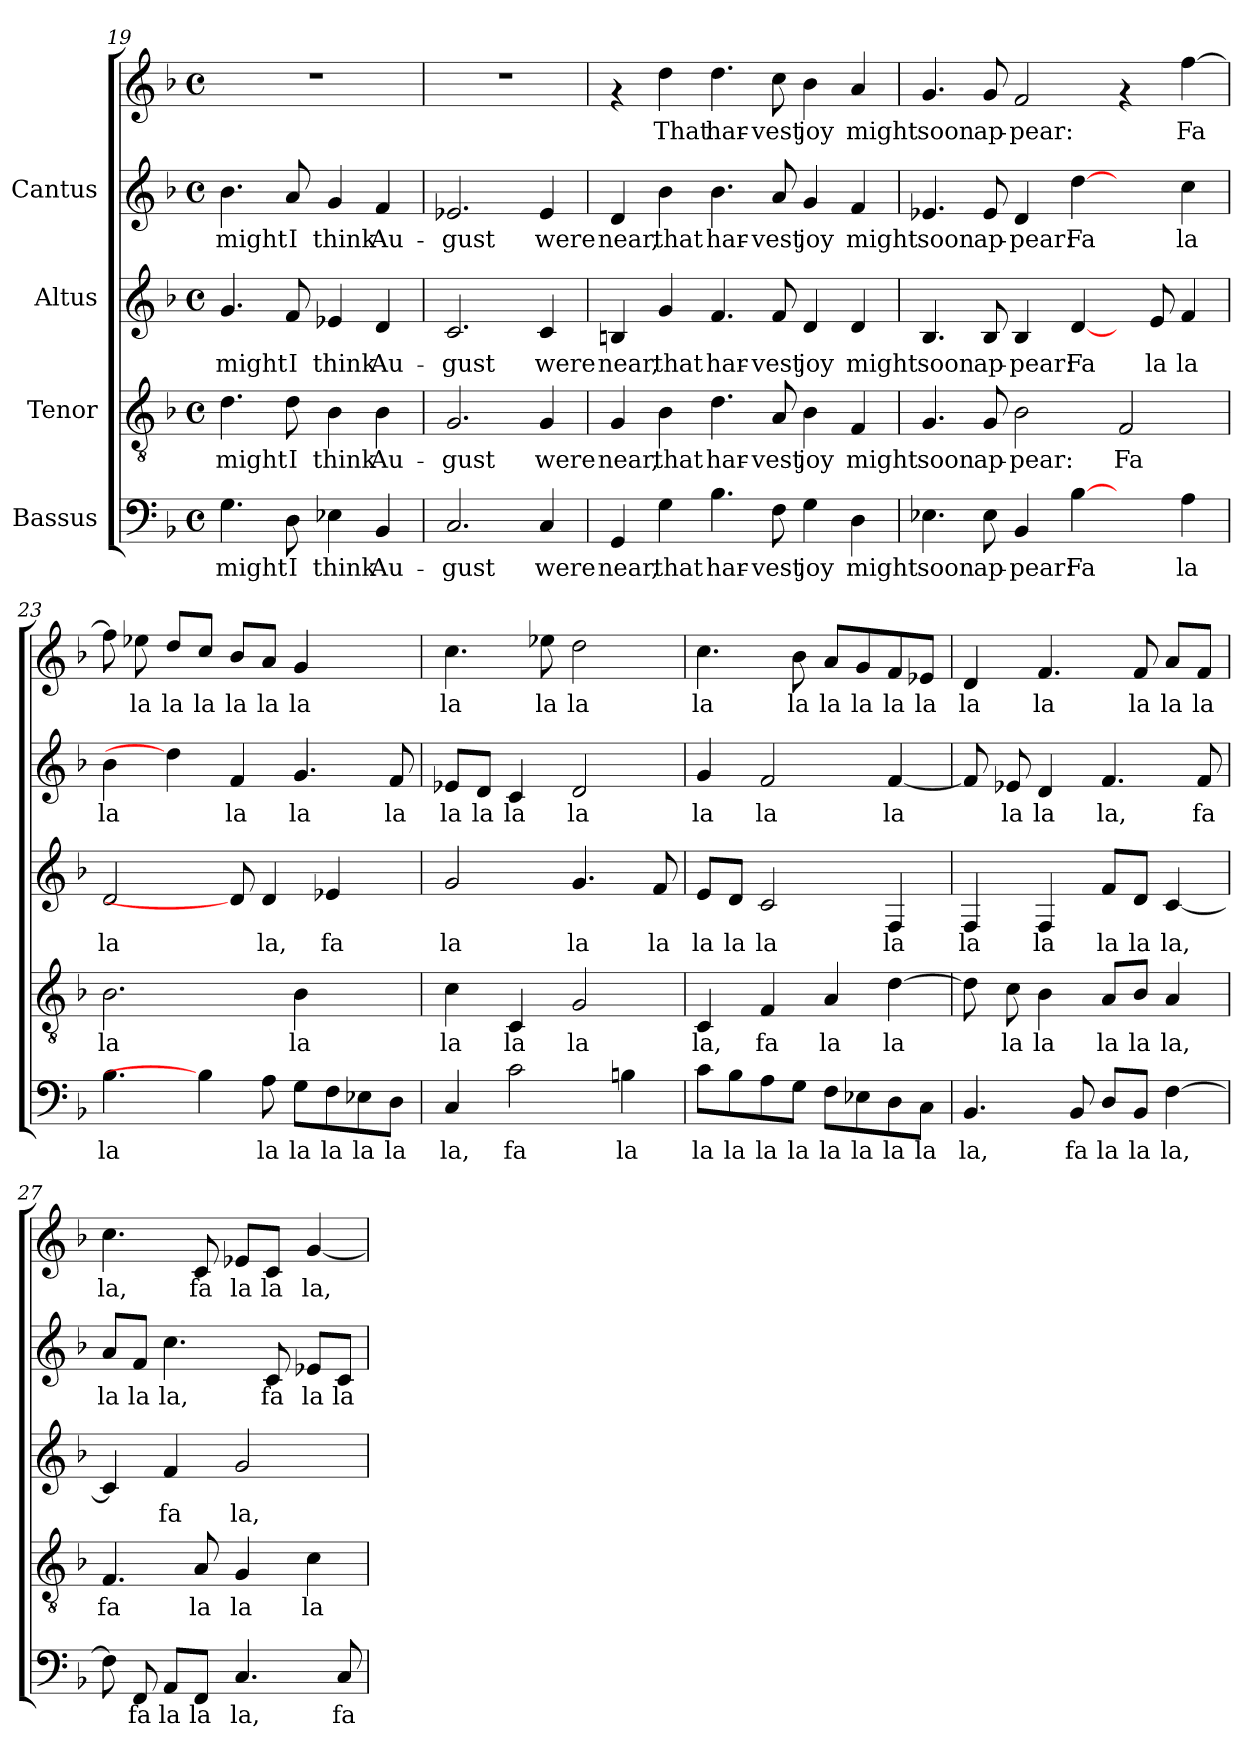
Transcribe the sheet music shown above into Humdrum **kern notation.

**kern	**text	**kern	**text	**kern	**text	**kern	**text	**kern	**text
*part4	*part4	*part3	*part3	*part2	*part2	*part1	*part1	*part1	*part1
*staff5	*staff5	*staff4	*staff4	*staff3	*staff3	*staff2	*staff2	*staff1	*staff1
*I"Bassus	*	*I"Tenor	*	*I"Altus	*	*I"Cantus	*	*	*
*clefF4	*	*clefGv2	*	*clefG2	*	*clefG2	*	*clefG2	*
*k[b-]	*	*k[b-]	*	*k[b-]	*	*k[b-]	*	*k[b-]	*
*F:	*	*F:	*	*F:	*	*F:	*	*F:	*
*M4/4	*	*M4/4	*	*M4/4	*	*M4/4	*	*M4/4	*
*met(c)	*	*met(c)	*	*met(c)	*	*met(c)	*	*met(c)	*
=19	=19	=19	=19	=19	=19	=19	=19	=19	=19
!	!LO:LY:b:cj	!	!LO:LY:b:cj	!	!LO:LY:b:cj	!	!LO:LY:b:cj	!	!
4.G\	might	4.d\	might	4.g/	might	4.b-\	might	1r	.
!	!LO:LY:b:cj	!	!LO:LY:b:cj	!	!LO:LY:b:cj	!	!LO:LY:b:cj	!	!
8D\	I	8d\	I	8f/	I	8a/	I	.	.
!	!LO:LY:b:cj	!	!LO:LY:b:cj	!	!LO:LY:b:cj	!	!LO:LY:b:cj	!	!
4E-X\	think	4B-\	think	4e-X/	think	4g/	think	.	.
!	!LO:LY:b:cj	!	!LO:LY:b:cj	!	!LO:LY:b:cj	!	!LO:LY:b:cj	!	!
4BB-/	Au-	4B-\	Au-	4d/	Au-	4f/	Au-	.	.
!!LO:LB:g=z
=20	=20	=20	=20	=20	=20	=20	=20	=20	=20
!	!LO:LY:b:cj	!	!LO:LY:b:cj	!	!LO:LY:b:cj	!	!LO:LY:b:cj	!	!
2.C/	-gust	2.G/	-gust	2.c/	-gust	2.e-X/	-gust	1r	.
!	!LO:LY:b:cj	!	!LO:LY:b:cj	!	!LO:LY:b:cj	!	!LO:LY:b:cj	!	!
4C/	were	4G/	were	4c/	were	4e-/	were	.	.
=21	=21	=21	=21	=21	=21	=21	=21	=21	=21
!	!LO:LY:b:cj	!	!LO:LY:b:cj	!	!LO:LY:b:cj	!	!LO:LY:b:cj	!	!
4GG/	near,	4G/	near,	4Bn/	near,	4d/	near,	4rf	.
!	!LO:LY:b:cj	!	!LO:LY:b:cj	!	!LO:LY:b:cj	!	!LO:LY:b:cj	!	!LO:LY:b:cj
4G\	that	4B-\	that	4g/	that	4b-\	that	4dd\	That
!	!LO:LY:b:cj	!	!LO:LY:b:cj	!	!LO:LY:b:cj	!	!LO:LY:b:cj	!	!LO:LY:b:cj
4.B-\	har-	4.d\	har-	4.f/	har-	4.b-\	har-	4.dd\	har-
!	!LO:LY:b:cj	!	!LO:LY:b:cj	!	!LO:LY:b:cj	!	!LO:LY:b:cj	!	!LO:LY:b:cj
8F\	-vest	8A/	-vest	8f/	-vest	8a/	-vest	8cc\	-vest
!	!LO:LY:b:cj	!	!LO:LY:b:cj	!	!LO:LY:b:cj	!	!LO:LY:b:cj	!	!LO:LY:b:cj
4G\	joy	4B-\	joy	4d/	joy	4g/	joy	4b-\	joy
!	!LO:LY:b:cj	!	!LO:LY:b:cj	!	!LO:LY:b:cj	!	!LO:LY:b:cj	!	!LO:LY:b:cj
4D\	might	4F/	might	4d/	might	4f/	might	4a/	might
=22	=22	=22	=22	=22	=22	=22	=22	=22	=22
!	!LO:LY:b:cj	!	!LO:LY:b:cj	!	!LO:LY:b:cj	!	!LO:LY:b:cj	!	!LO:LY:b:cj
4.E-X\	soon	4.G/	soon	4.B-/	soon	4.e-X/	soon	4.g/	soon
!	!LO:LY:b:cj	!	!LO:LY:b:cj	!	!LO:LY:b:cj	!	!LO:LY:b:cj	!	!LO:LY:b:cj
8E-\	ap-	8G/	ap-	8B-/	ap-	8e-/	ap-	8g/	ap-
!	!LO:LY:b:cj	!	!LO:LY:b:cj	!	!LO:LY:b:cj	!	!LO:LY:b:cj	!	!LO:LY:b:cj
4BB-/	-pear:	2B-\	-pear:	4B-/	-pear:	4d/	-pear:	2f/	-pear:
!	!LO:LY:b:cj	!	!	!	!LO:LY:b:cj	!	!LO:LY:b:cj	!	!
[4B-\	Fa	.	.	[4d/	Fa	[4dd\	Fa	.	.
!	!	!	!LO:LY:b:cj	!	!	!	!	!	!
4ryy	.	2F/	Fa	8ryy	.	4ryy	.	4rf	.
!	!	!	!	!	!LO:LY:b:cj	!	!	!	!
.	.	.	.	8e/	la	.	.	.	.
!	!LO:LY:b:cj	!	!	!	!LO:LY:b:cj	!	!LO:LY:b:cj	!	!LO:LY:b:cj
4A\	la	.	.	4f/	la	4cc\	la	[>4ff\	Fa
!!LO:PB:g=z
=23	=23	=23	=23	=23	=23	=23	=23	=23	=23
!	!LO:LY:b:cj	!	!LO:LY:b:cj	!	!LO:LY:b:cj	!	!LO:LY:b:cj	!	!LO:LY:b:cj
4.B-\	la	2.B-\	la	2d/	la	4b-\	la	8ff\]	.
!	!	!	!	!	!	!	!	!	!LO:LY:b:cj
.	.	.	.	.	.	.	.	8ee-X\	la
!	!	!	!	!	!	!	!	!	!LO:LY:b:cj
.	.	.	.	.	.	4dd\]	.	8dd/L	la
!	!	!	!	!	!	!	!	!	!LO:LY:b:cj
4B-\]	.	.	.	.	.	.	.	8cc/J	la
!	!	!	!	!	!	!	!LO:LY:b:cj	!	!LO:LY:b:cj
.	.	.	.	8d/]	.	4f/	la	8b-/L	la
!	!LO:LY:b:cj	!	!	!	!LO:LY:b:cj	!	!	!	!LO:LY:b:cj
8A\	la	.	.	4d/	la,	.	.	8a/J	la
!	!LO:LY:b:cj	!	!LO:LY:b:cj	!	!	!	!LO:LY:b:cj	!	!LO:LY:b:cj
8G\L	la	4B-\	la	.	.	4.g/	la	4g/	la
!	!LO:LY:b:cj	!	!	!	!LO:LY:b:cj	!	!	!	!
8F\	la	.	.	4e-X/	fa	.	.	.	.
!	!LO:LY:b:cj	!	!	!	!	!	!	!	!
8E-X\	la	4ryy	.	.	.	.	.	4ryy	.
!	!LO:LY:b:cj	!	!	!	!	!	!LO:LY:b:cj	!	!
8D\J	la	.	.	8ryy	.	8f/	la	.	.
=24	=24	=24	=24	=24	=24	=24	=24	=24	=24
!	!LO:LY:b:cj	!	!LO:LY:b:cj	!	!LO:LY:b:cj	!	!LO:LY:b:cj	!	!LO:LY:b:cj
4C/	la,	4c\	la	2g/	la	8e-X/L	la	4.cc\	la
!	!	!	!	!	!	!	!LO:LY:b:cj	!	!
.	.	.	.	.	.	8d/J	la	.	.
!	!LO:LY:b:cj	!	!LO:LY:b:cj	!	!	!	!LO:LY:b:cj	!	!
2c\	fa	4C/	la	.	.	4c/	la	.	.
!	!	!	!	!	!	!	!	!	!LO:LY:b:cj
.	.	.	.	.	.	.	.	8ee-X\	la
!	!	!	!LO:LY:b:cj	!	!LO:LY:b:cj	!	!LO:LY:b:cj	!	!LO:LY:b:cj
.	.	2G/	la	4.g/	la	2d/	la	2dd\	la
!	!LO:LY:b:cj	!	!	!	!	!	!	!	!
4Bn\	la	.	.	.	.	.	.	.	.
!	!	!	!	!	!LO:LY:b:cj	!	!	!	!
.	.	.	.	8f/	la	.	.	.	.
=25	=25	=25	=25	=25	=25	=25	=25	=25	=25
!	!LO:LY:b:cj	!	!LO:LY:b:cj	!	!LO:LY:b:cj	!	!LO:LY:b:cj	!	!LO:LY:b:cj
8c\L	la	4C/	la,	8e/L	la	4g/	la	4.cc\	la
!	!LO:LY:b:cj	!	!	!	!LO:LY:b:cj	!	!	!	!
8B-\	la	.	.	8d/J	la	.	.	.	.
!	!LO:LY:b:cj	!	!LO:LY:b:cj	!	!LO:LY:b:cj	!	!LO:LY:b:cj	!	!
8A\	la	4F/	fa	2c/	la	2f/	la	.	.
!	!LO:LY:b:cj	!	!	!	!	!	!	!	!LO:LY:b:cj
8G\J	la	.	.	.	.	.	.	8b-\	la
!	!LO:LY:b:cj	!	!LO:LY:b:cj	!	!	!	!	!	!LO:LY:b:cj
8F\L	la	4A/	la	.	.	.	.	8a/L	la
!	!LO:LY:b:cj	!	!	!	!	!	!	!	!LO:LY:b:cj
8E-X\	la	.	.	.	.	.	.	8g/	la
!	!LO:LY:b:cj	!	!LO:LY:b:cj	!	!LO:LY:b:cj	!	!LO:LY:b:cj	!	!LO:LY:b:cj
8D\	la	[>4d\	la	4F/	la	[<4f/	la	8f/	la
!	!LO:LY:b:cj	!	!	!	!	!	!	!	!LO:LY:b:cj
8C\J	la	.	.	.	.	.	.	8e-X/J	la
=26	=26	=26	=26	=26	=26	=26	=26	=26	=26
!	!LO:LY:b:cj	!	!LO:LY:b:cj	!	!LO:LY:b:cj	!	!LO:LY:b:cj	!	!LO:LY:b:cj
4.BB-/	la,	8d\]	.	4F/	la	8f/]	.	4d/	la
!	!	!	!LO:LY:b:cj	!	!	!	!LO:LY:b:cj	!	!
.	.	8c\	la	.	.	8e-X/	la	.	.
!	!	!	!LO:LY:b:cj	!	!LO:LY:b:cj	!	!LO:LY:b:cj	!	!LO:LY:b:cj
.	.	4B-\	la	4F/	la	4d/	la	4.f/	la
!	!LO:LY:b:cj	!	!	!	!	!	!	!	!
8BB-/	fa	.	.	.	.	.	.	.	.
!	!LO:LY:b:cj	!	!LO:LY:b:cj	!	!LO:LY:b:cj	!	!LO:LY:b:cj	!	!
8D/L	la	8A/L	la	8f/L	la	4.f/	la,	.	.
!	!LO:LY:b:cj	!	!LO:LY:b:cj	!	!LO:LY:b:cj	!	!	!	!LO:LY:b:cj
8BB-/J	la	8B-/J	la	8d/J	la	.	.	8f/	la
!	!LO:LY:b:cj	!	!LO:LY:b:cj	!	!LO:LY:b:cj	!	!	!	!LO:LY:b:cj
[>4F\	la,	4A/	la,	[<4c/	la,	.	.	8a/L	la
!	!	!	!	!	!	!	!LO:LY:b:cj	!	!LO:LY:b:cj
.	.	.	.	.	.	8f/	fa	8f/J	la
!!LO:LB:g=z
=27	=27	=27	=27	=27	=27	=27	=27	=27	=27
!	!LO:LY:b:cj	!	!LO:LY:b:cj	!	!LO:LY:b:cj	!	!LO:LY:b:cj	!	!LO:LY:b:cj
8F\]	.	4.F/	fa	4c/]	.	8a/L	la	4.cc\	la,
!	!LO:LY:b:cj	!	!	!	!	!	!LO:LY:b:cj	!	!
8FF/	fa	.	.	.	.	8f/J	la	.	.
!	!LO:LY:b:cj	!	!	!	!LO:LY:b:cj	!	!LO:LY:b:cj	!	!
8AA/L	la	.	.	4f/	fa	4.cc\	la,	.	.
!	!LO:LY:b:cj	!	!LO:LY:b:cj	!	!	!	!	!	!LO:LY:b:cj
8FF/J	la	8A/	la	.	.	.	.	8c/	fa
!	!LO:LY:b:cj	!	!LO:LY:b:cj	!	!LO:LY:b:cj	!	!	!	!LO:LY:b:cj
4.C/	la,	4G/	la	2g/	la,	.	.	8e-X/L	la
!	!	!	!	!	!	!	!LO:LY:b:cj	!	!LO:LY:b:cj
.	.	.	.	.	.	8c/	fa	8c/J	la
!	!	!	!LO:LY:b:cj	!	!	!	!LO:LY:b:cj	!	!LO:LY:b:cj
.	.	4c\	la	.	.	8e-X/L	la	[<4g/	la,
!	!LO:LY:b:cj	!	!	!	!	!	!LO:LY:b:cj	!	!
8C/	fa	.	.	.	.	8c/J	la	.	.
=	=	=	=	=	=	=	=	=	=
*-	*-	*-	*-	*-	*-	*-	*-	*-	*-
